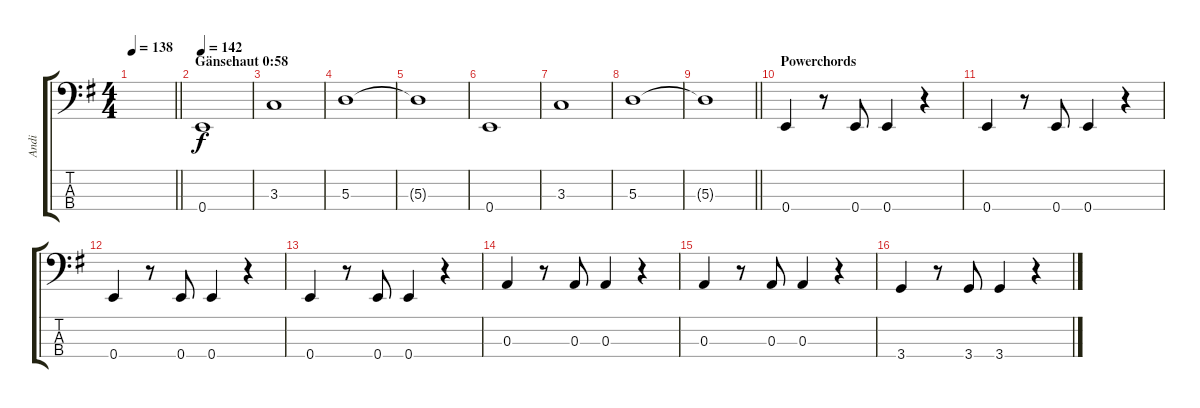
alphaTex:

\track ("Andi" "Andi") {instrument electricbassfinger}
\staff {score tabs}
\tuning (G2 D2 A1 E1) {hide}
\ts (4 4)
\tempo 138
\clef f4
\barLineRight lightlight
\ks g
|
\section ("" "Gänsehaut 0:58")
\tempo 142
0.4.1 |
3.3.1 |
5.3.1 |
5.3{t}.1 |
0.4.1 |
3.3.1 |
5.3.1 |
\barLineRight lightlight
5.3{t}.1 |
\section ("" "Powerchords")
0.4.4 r.8 0.4.8 0.4.4 r.4 |
0.4.4 r.8 0.4.8 0.4.4 r.4 |
0.4.4 r.8 0.4.8 0.4.4 r.4 |
0.4.4 r.8 0.4.8 0.4.4 r.4 |
0.3.4 r.8 0.3.8 0.3.4 r.4 |
0.3.4 r.8 0.3.8 0.3.4 r.4 |
3.4.4 r.8 3.4.8 3.4.4 r.4
